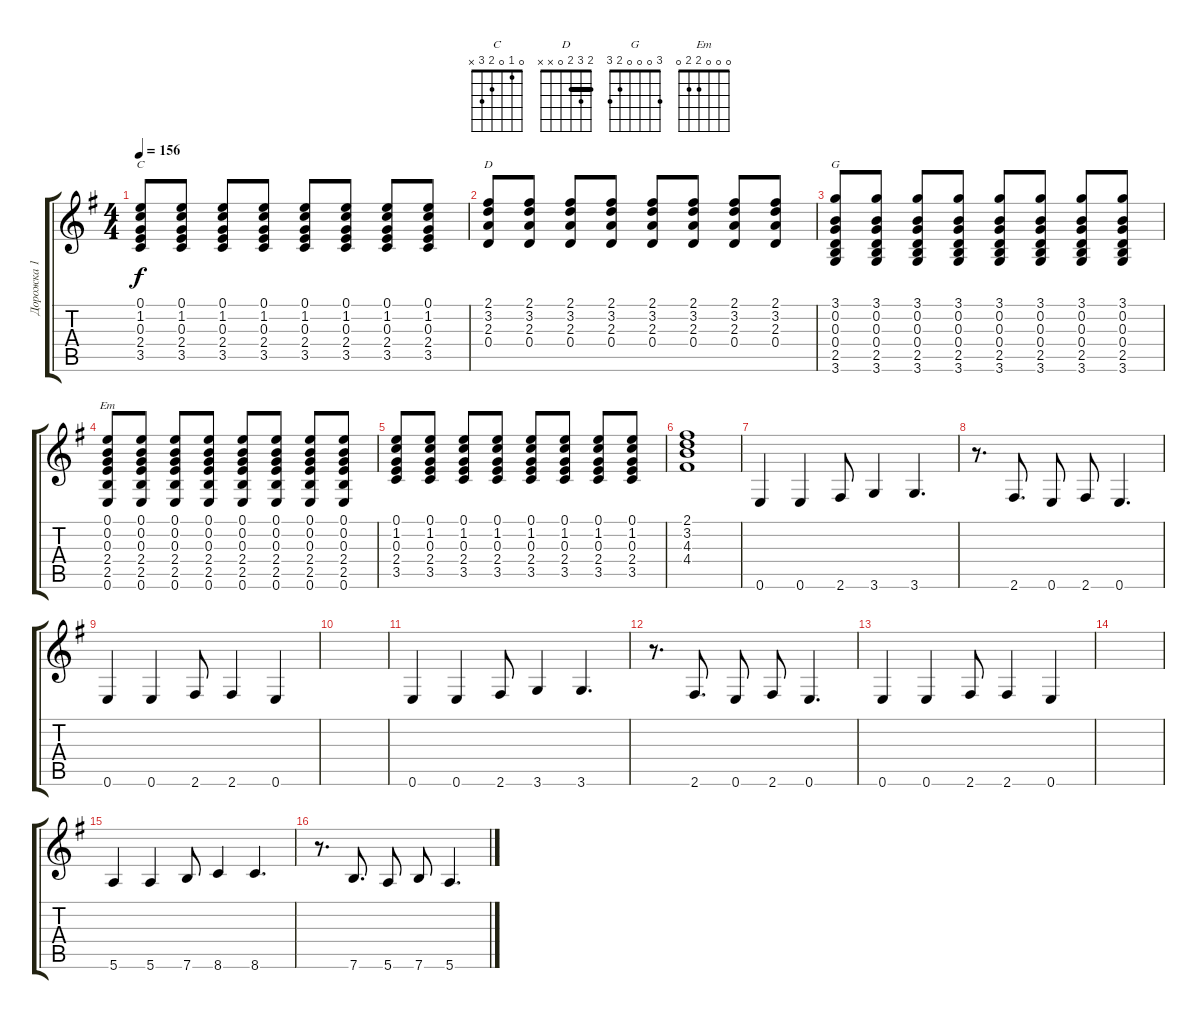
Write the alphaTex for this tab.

\track ("Дорожка 1" "Дорожка 1") {instrument acousticguitarnylon}
\staff {score tabs}
\tuning (E4 B3 G3 D3 A2 E2) {hide}
\chord ("C" 0 1 0 2 3 x)
\chord ("D" 2 3 2 0 x x) {barre 2}
\chord ("G" 3 0 0 0 2 3)
\chord ("Em" 0 0 0 2 2 0)
\ts (4 4)
\tempo 156
\clef g2
\ks g
(0.1 1.2 0.3 2.4 3.5).8{ch "C" dy f} (0.1 1.2 0.3 2.4 3.5).8 (0.1 1.2 0.3 2.4 3.5).8 (0.1 1.2 0.3 2.4 3.5).8 (0.1 1.2 0.3 2.4 3.5).8 (0.1 1.2 0.3 2.4 3.5).8 (0.1 1.2 0.3 2.4 3.5).8 (0.1 1.2 0.3 2.4 3.5).8 |
(2.1 3.2 2.3 0.4).8{ch "D"} (2.1 3.2 2.3 0.4).8 (2.1 3.2 2.3 0.4).8 (2.1 3.2 2.3 0.4).8 (2.1 3.2 2.3 0.4).8 (2.1 3.2 2.3 0.4).8 (2.1 3.2 2.3 0.4).8 (2.1 3.2 2.3 0.4).8 |
(3.1 0.2 0.3 0.4 2.5 3.6).8{ch "G"} (3.1 0.2 0.3 0.4 2.5 3.6).8 (3.1 0.2 0.3 0.4 2.5 3.6).8 (3.1 0.2 0.3 0.4 2.5 3.6).8 (3.1 0.2 0.3 0.4 2.5 3.6).8 (3.1 0.2 0.3 0.4 2.5 3.6).8 (3.1 0.2 0.3 0.4 2.5 3.6).8 (3.1 0.2 0.3 0.4 2.5 3.6).8 |
(0.1 0.2 0.3 2.4 2.5 0.6).8{ch "Em"} (0.1 0.2 0.3 2.4 2.5 0.6).8 (0.1 0.2 0.3 2.4 2.5 0.6).8 (0.1 0.2 0.3 2.4 2.5 0.6).8 (0.1 0.2 0.3 2.4 2.5 0.6).8 (0.1 0.2 0.3 2.4 2.5 0.6).8 (0.1 0.2 0.3 2.4 2.5 0.6).8 (0.1 0.2 0.3 2.4 2.5 0.6).8 |
(0.1 1.2 0.3 2.4 3.5).8 (0.1 1.2 0.3 2.4 3.5).8 (0.1 1.2 0.3 2.4 3.5).8 (0.1 1.2 0.3 2.4 3.5).8 (0.1 1.2 0.3 2.4 3.5).8 (0.1 1.2 0.3 2.4 3.5).8 (0.1 1.2 0.3 2.4 3.5).8 (0.1 1.2 0.3 2.4 3.5).8 |
(2.1 3.2 4.3 4.4).1 |
0.6.4{volume 12 instrument lead2sawtooth} 0.6.4 2.6.8 3.6.4 3.6.4{d} |
r.8{d} 2.6.8{d} 0.6.8 2.6.8 0.6.4{d} |
0.6.4 0.6.4 2.6.8 2.6.4 0.6.4 |
|
0.6.4 0.6.4 2.6.8 3.6.4 3.6.4{d} |
r.8{d} 2.6.8{d} 0.6.8 2.6.8 0.6.4{d} |
0.6.4 0.6.4 2.6.8 2.6.4 0.6.4 |
|
5.6.4 5.6.4 7.6.8 8.6.4 8.6.4{d} |
r.8{d} 7.6.8{d} 5.6.8 7.6.8 5.6.4{d}
